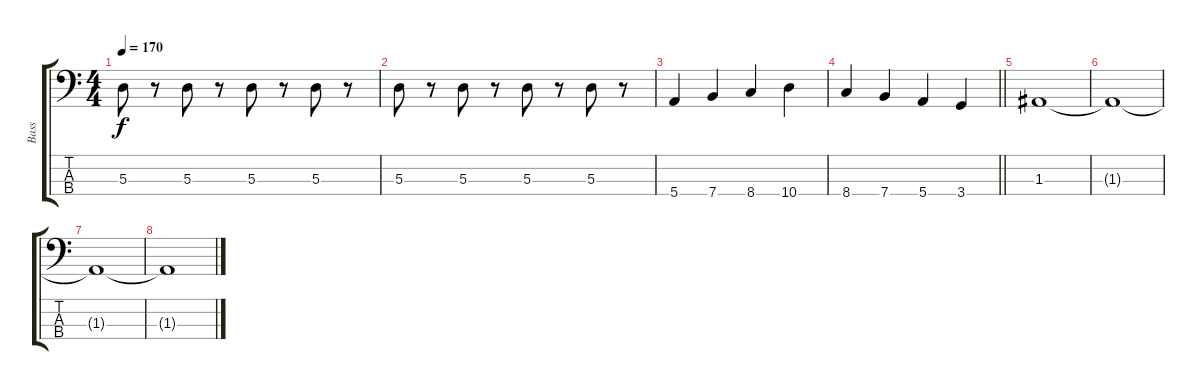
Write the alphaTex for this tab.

\track ("Bass" "Bass") {instrument electricbassfinger}
\staff {score tabs}
\tuning (G2 D2 A1 E1) {hide}
\ts (4 4)
\tempo 170
\clef f4
\ks c
5.3.8{dy f} r.8 5.3.8 r.8 5.3.8 r.8 5.3.8 r.8 |
5.3.8 r.8 5.3.8 r.8 5.3.8 r.8 5.3.8 r.8 |
5.4.4 7.4.4 8.4.4 10.4.4 |
\barLineRight lightlight
8.4.4 7.4.4 5.4.4 3.4.4 |
1.3.1 |
1.3{t}.1 |
1.3{t}.1 |
1.3{t}.1
